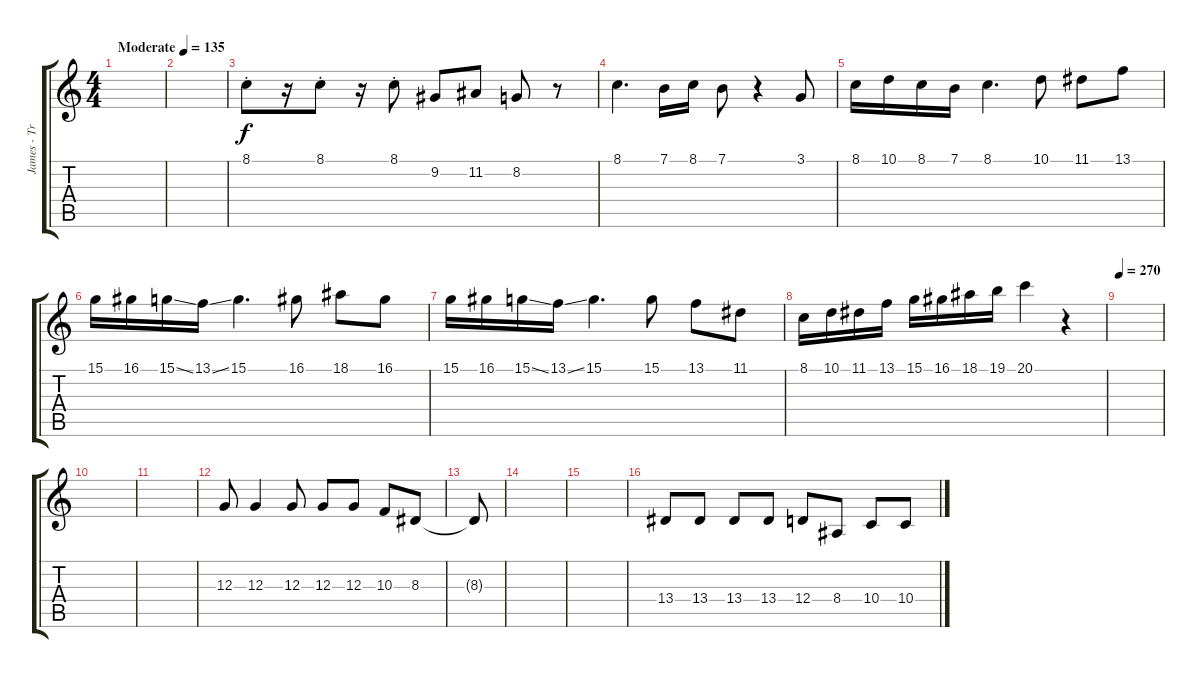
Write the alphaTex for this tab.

\track ("James - Trumpet" "James - Tr") {instrument trumpet}
\staff {score tabs}
\tuning (E4 B3 G3 D3 A2 E2) {hide}
\ts (4 4)
\tempo (135 "Moderate")
\clef g2
\ks c
|
|
8.1{st}.8 r.16 8.1{st}.8 r.16 8.1{st}.8 9.2.8 11.2.8 8.2.8 r.8 |
8.1.4{d} 7.1.16 8.1.16 7.1.8 r.4 3.1.8 |
8.1.16 10.1.16 8.1.16 7.1.16 8.1.4{d} 10.1.8 11.1.8 13.1.8 |
15.1.16 16.1.16 15.1{ss}.16 13.1{ss}.16 15.1.4{d} 16.1.8 18.1.8 16.1.8 |
15.1.16 16.1.16 15.1{ss}.16 13.1{ss}.16 15.1.4{d} 15.1.8 13.1.8 11.1.8 |
8.1.16 10.1.16 11.1.16 13.1.16 15.1.16 16.1.16 18.1.16 19.1.16 20.1.4 r.4 |
\tempo 270
|
|
|
12.3.8 12.3.4 12.3.8 12.3.8 12.3.8 10.3.8 8.3.8 |
8.3{t}.8 |
|
|
13.4.8 13.4.8 13.4.8 13.4.8 12.4.8 8.4.8 10.4.8 10.4.8
